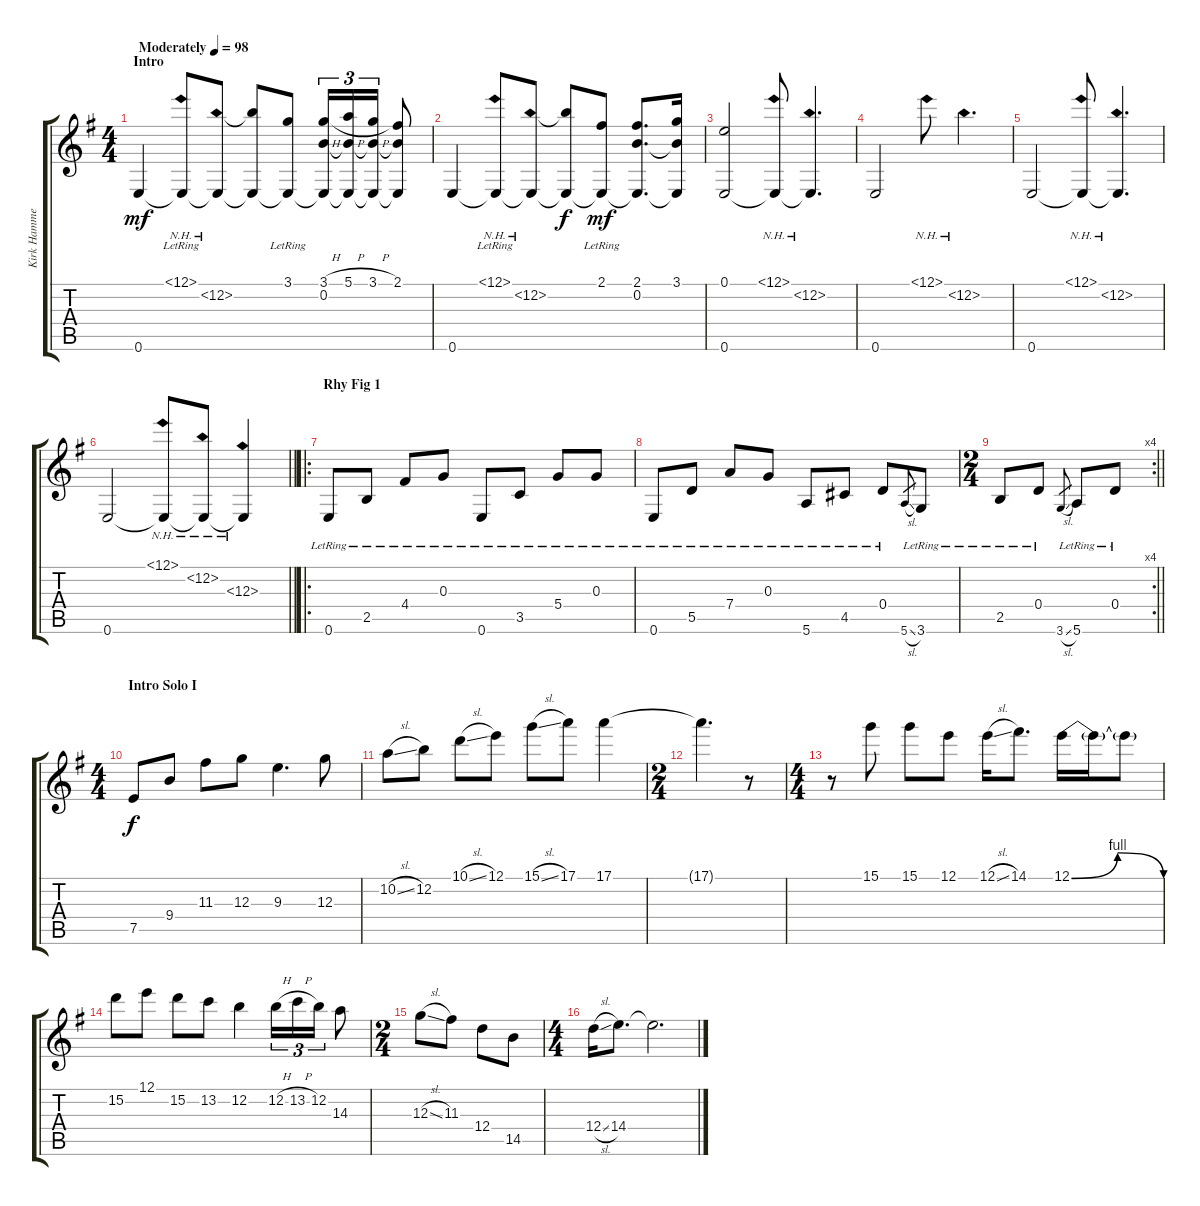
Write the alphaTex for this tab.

\track ("Kirk Hammett" "Kirk Hamme") {instrument overdrivenguitar}
\staff {score tabs}
\tuning (E4 B3 G3 D3 A2 E2) {hide}
\ts (4 4)
\section ("" "Intro")
\tempo (98 "Moderately")
\clef g2
\ks g
0.6.4{dy mf instrument overdrivenguitar} (12.1{nh lr} 0.6{t}).8 (12.2{nh lr} 0.6{t}).8 (12.2{t} 0.6{t}).8 (3.1{lr} 0.6{t}).8 (3.1{h} 0.2 0.6{t}).16{tu (3 2)} (5.1{h} 0.2{t} 0.6{t}).16{tu (3 2)} (3.1{h} 0.2{t} 0.6{t}).16{tu (3 2)} (2.1 0.2{t} 0.6{t}).8 |
0.6.4 (12.1{nh lr} 0.6{t}).8 (12.2{nh lr} 0.6{t}).8 (12.2{t} 0.6{t}).8{dy f} (2.1{lr} 0.6{t}).8{dy mf} (2.1 0.2 0.6{t}).8{d} (3.1 0.2{t} 0.6{t}).16 |
(0.1 0.6).2 (12.1{nh} 0.6{t}).8 (12.2{nh} 0.6{t}).4{d} |
0.6.2 12.1{nh}.8 12.2{nh}.4{d} |
0.6.2 (12.1{nh} 0.6{t}).8 (12.2{nh} 0.6{t}).4{d} |
\barLineRight lightlight
0.6.2 (12.1{nh} 0.6{t}).8 (12.2{nh} 0.6{t}).8 (12.3{nh} 0.6{t}).4 |
\ro
\section ("" "Rhy Fig 1")
0.6{lr}.8 2.5{lr}.8 4.4{lr}.8 0.3{lr}.8 0.6{lr}.8 3.5{lr}.8 5.4{lr}.8 0.3{lr}.8 |
0.6{lr}.8 5.5{lr}.8 7.4{lr}.8 0.3{lr}.8 5.6{lr}.8 4.5{lr}.8 0.4{lr}.8 5.6{sl}.8{gr} 3.6{lr}.8 |
\rc 4
\ts (2 4)
\barLineRight lightlight
2.5{lr}.8 0.4{lr}.8 3.6{sl}.8{gr} 5.6{lr}.8 0.4{lr}.8 |
\ts (4 4)
\section ("" "Intro Solo I")
7.5.8{dy f instrument distortionguitar} 9.4.8 11.3.8 12.3.8 9.3.4{d} 12.3.8 |
10.2{sl}.8 12.2.8 10.1{sl}.8 12.1.8 15.1{sl}.8 17.1.8 17.1.4 |
\ts (2 4)
17.1{t}.4{d} r.8 |
\ts (4 4)
r.8 15.1.8 15.1.8 12.1.8 12.1{sl}.16 14.1.8{d} 12.1{be (bendrelease 0 0 15 4 15 4 60 0)}.16 12.1{t}.16 12.1{t}.8 |
15.2.8 12.1.8 15.2.8 13.2.8 12.2.4 12.2{h}.16{tu (3 2)} 13.2{h}.16{tu (3 2)} 12.2.16{tu (3 2)} 14.3.8 |
\ts (2 4)
12.3{sl}.8 11.3.8 12.4.8 14.5.8 |
\ts (4 4)
12.4{sl}.16 14.4.8{d} 14.4{t}.2{d}
